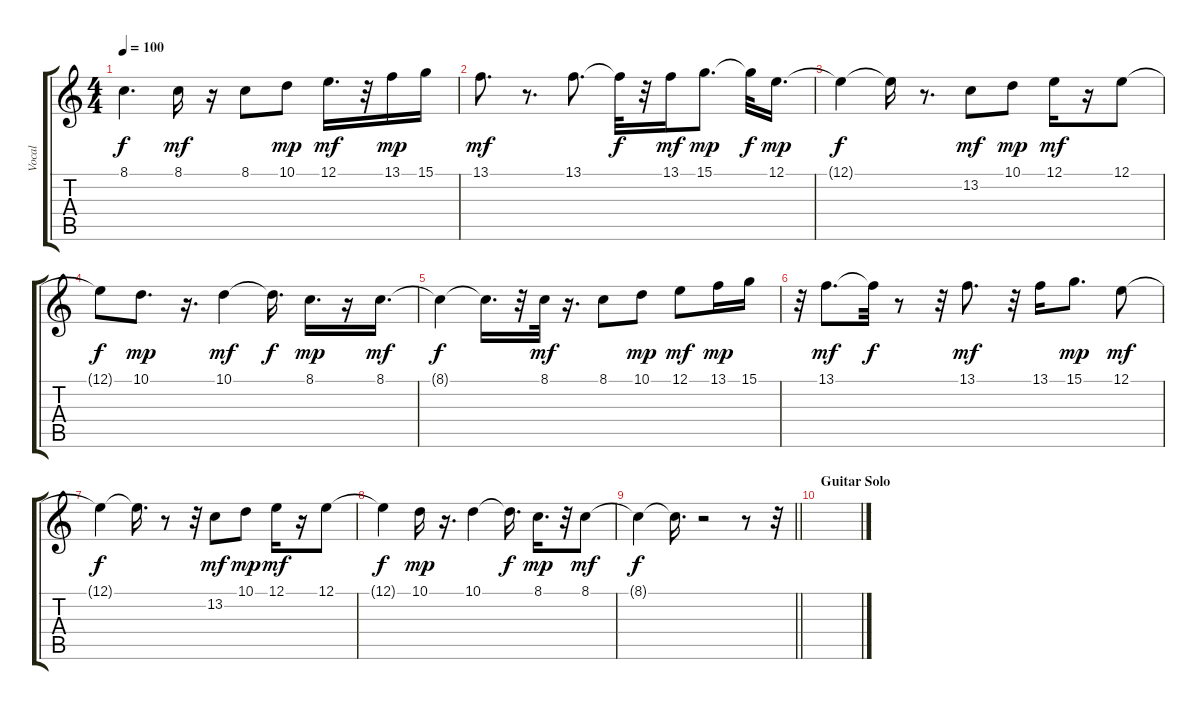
\track ("Vocal" "Vocal") {instrument lead1square}
\staff {score tabs}
\tuning (E4 B3 G3 D3 A2 E2) {hide}
\ts (4 4)
\tempo 100
\clef g2
\ks c
8.1{t}.4{d dy f} 8.1.16{dy mf} r.16 8.1.8 10.1.8{dy mp} 12.1.16{d dy mf} r.32 13.1.16{dy mp} 15.1.16 |
13.1.8{d dy mf} r.8{d} 13.1.8{d} 13.1{t}.32{dy f} r.32 13.1.16{dy mf} 15.1.8{d dy mp} 15.1{t}.32{dy f} 12.1.16{d dy mp} |
12.1{t}.4{dy f} 12.1{t}.16 r.8{d} 13.2.8{dy mf} 10.1.8{dy mp} 12.1.16{dy mf} r.16 12.1.8 |
12.1{t}.8{dy f} 10.1.8{d dy mp} r.16{d} 10.1.4{dy mf} 10.1{t}.16{d dy f} 8.1.16{d dy mp} r.16 8.1.16{d dy mf} |
8.1{t}.4{dy f} 8.1{t}.16{d} r.32 8.1.32{dy mf} r.16{d} 8.1.8 10.1.8{dy mp} 12.1.8{dy mf} 13.1.16{dy mp} 15.1.16 |
r.32 13.1.8{d dy mf} 13.1{t}.32{dy f} r.8 r.32 13.1.8{d dy mf} r.32 13.1.16 15.1.8{d dy mp} 12.1.8{dy mf} |
12.1{t}.4{dy f} 12.1{t}.16{d} r.8 r.32 13.2.8{dy mf} 10.1.8{dy mp} 12.1.16{dy mf} r.16 12.1.8 |
12.1{t}.4{dy f} 10.1.16{dy mp} r.16{d} 10.1.4 10.1{t}.16{d dy f} 8.1.16{d dy mp} r.32 8.1.8{dy mf} |
\barLineRight lightlight
8.1{t}.4{dy f} 8.1{t}.16{d} r.2 r.8 r.32 |
\section ("" "Guitar Solo")
